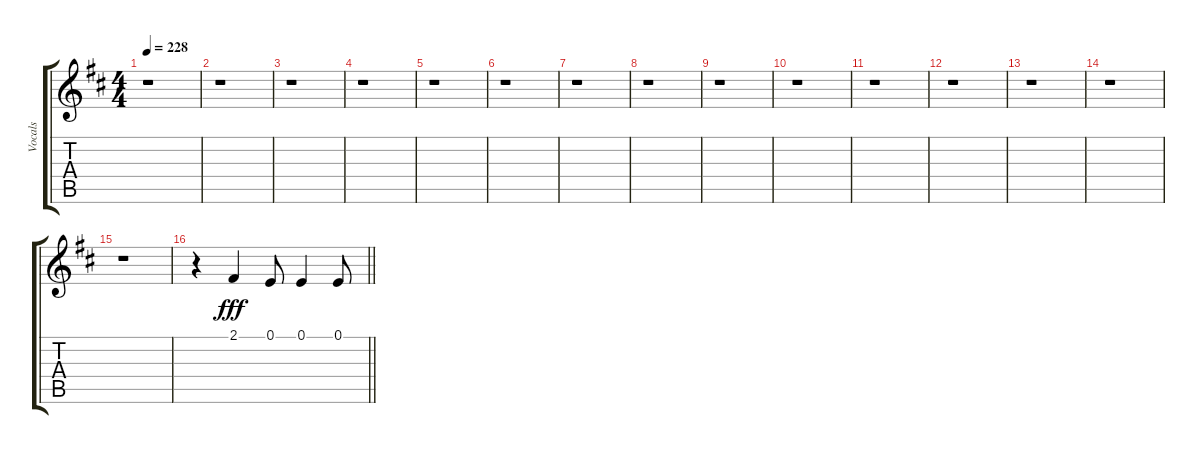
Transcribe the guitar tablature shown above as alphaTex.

\track ("Vocals" "Vocals") {instrument voiceoohs}
\staff {score tabs}
\tuning (E4 B3 G3 D3 A2 E2) {hide}
\ts (4 4)
\tempo 228
\clef g2
\ks d
r.1{dy fff} |
r.1 |
r.1 |
r.1 |
r.1 |
r.1 |
r.1 |
r.1 |
r.1 |
r.1 |
r.1 |
r.1 |
r.1 |
r.1 |
r.1 |
\barLineRight lightlight
r.4 2.1.4 0.1.8 0.1.4 0.1{sl}.8
